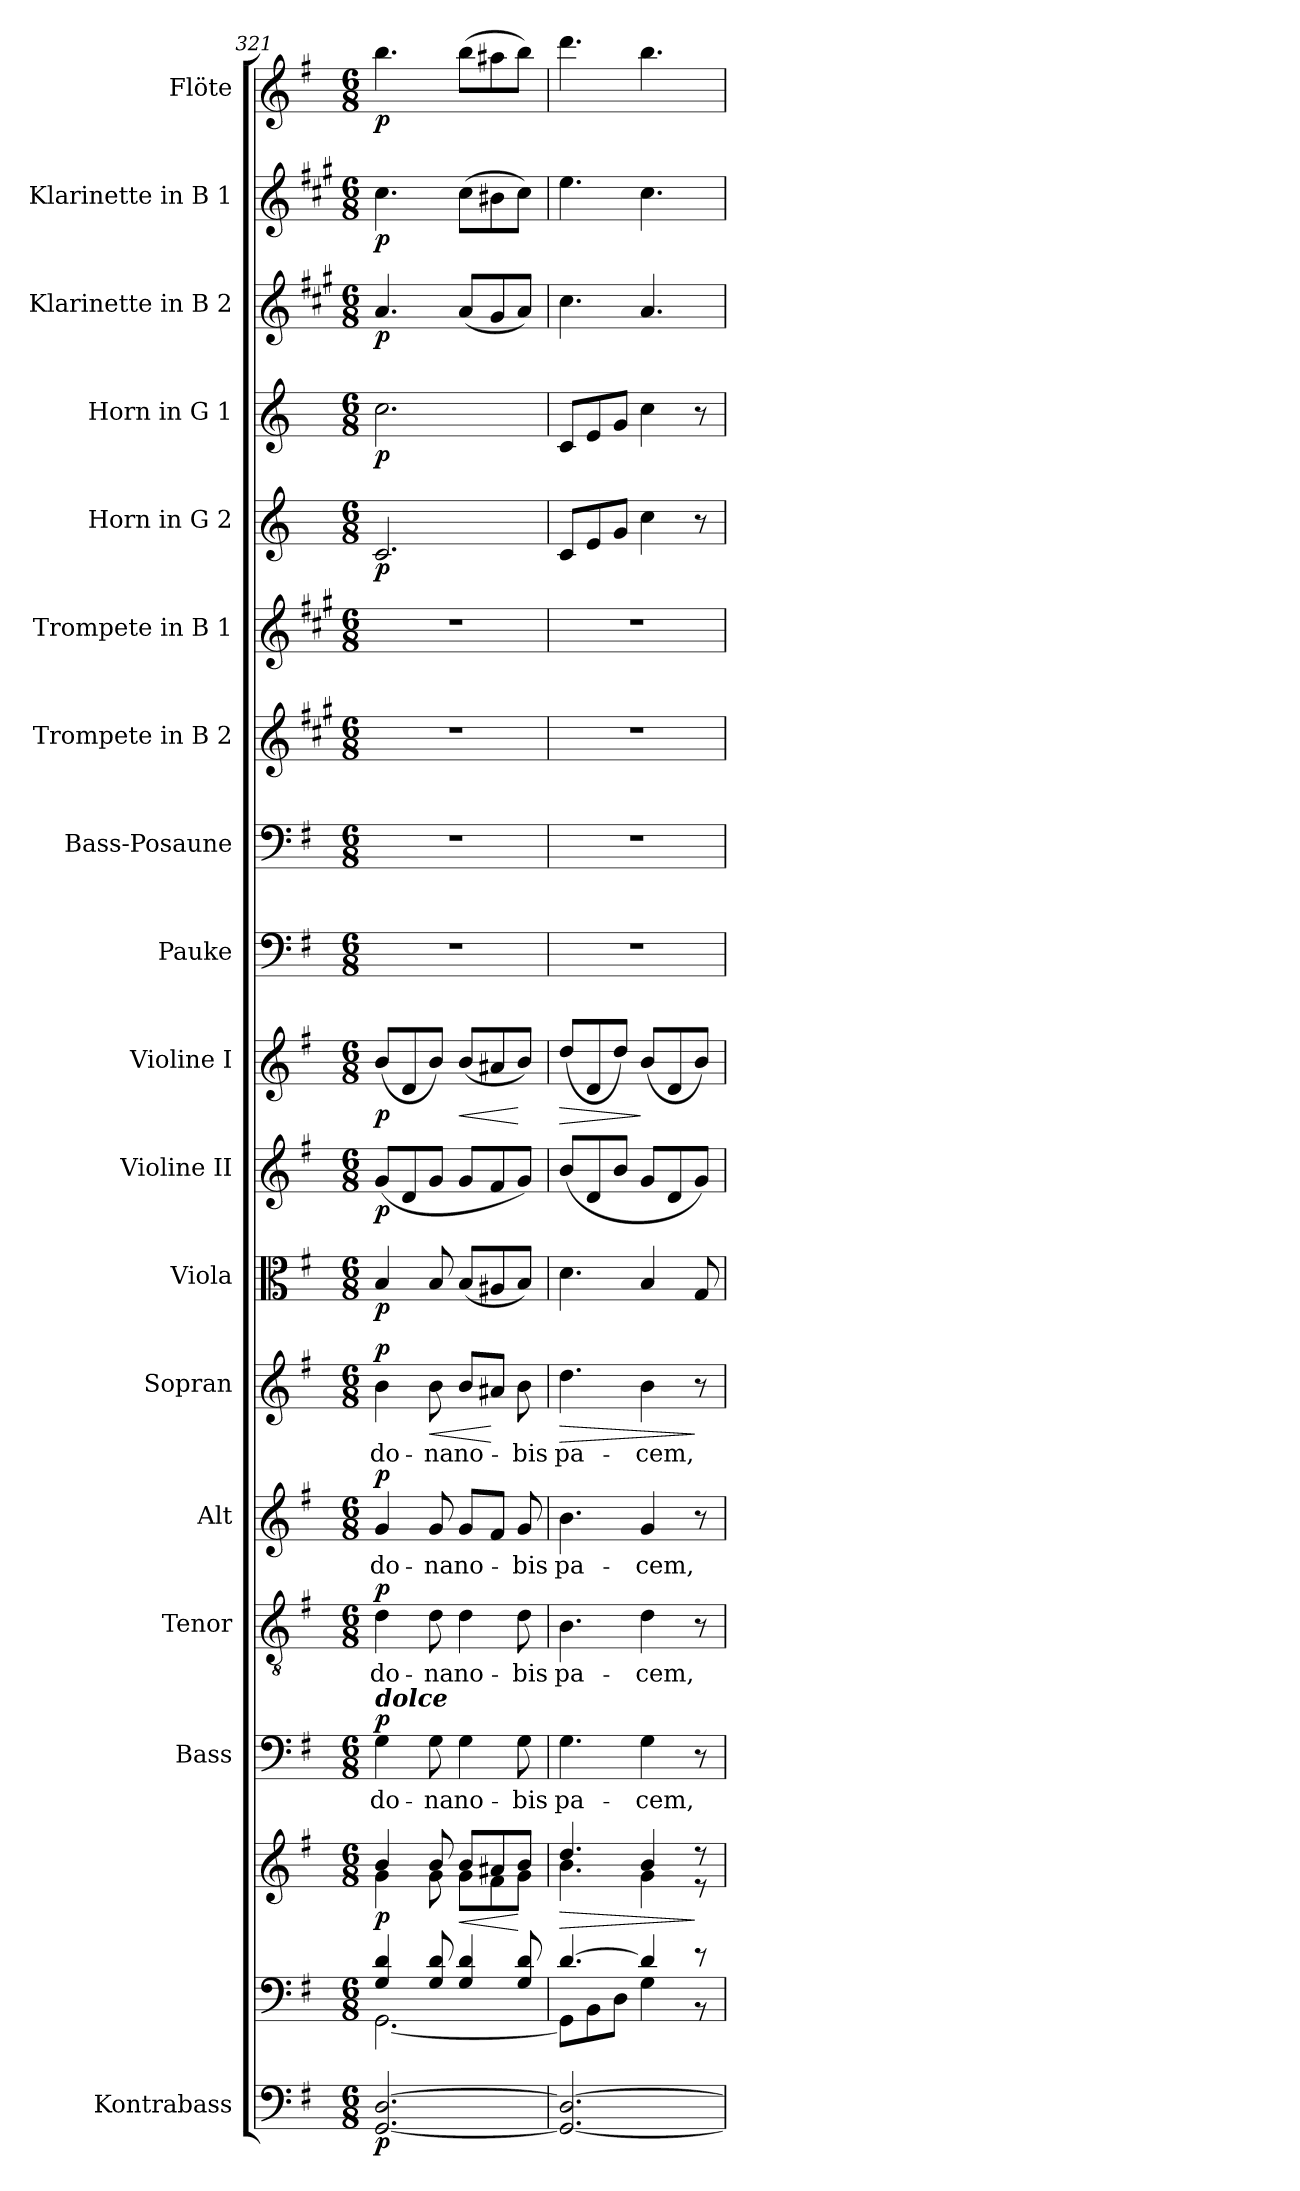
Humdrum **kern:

**kern	**dynam	**kern	**kern	**dynam	**kern	**text	**dynam	**kern	**text	**dynam	**kern	**text	**dynam	**kern	**text	**dynam	**kern	**dynam	**kern	**dynam	**kern	**dynam	**kern	**kern	**kern	**kern	**kern	**dynam	**kern	**dynam	**kern	**dynam	**kern	**dynam	**kern	**dynam
*part18	*part18	*part17	*part17	*part17	*part16	*part16	*part16	*part15	*part15	*part15	*part14	*part14	*part14	*part13	*part13	*part13	*part12	*part12	*part11	*part11	*part10	*part10	*part9	*part8	*part7	*part6	*part5	*part5	*part4	*part4	*part3	*part3	*part2	*part2	*part1	*part1
*staff19	*staff19	*staff18	*staff17	*staff17/18	*staff16	*staff16	*staff16	*staff15	*staff15	*staff15	*staff14	*staff14	*staff14	*staff13	*staff13	*staff13	*staff12	*staff12	*staff11	*staff11	*staff10	*staff10	*staff9	*staff8	*staff7	*staff6	*staff5	*staff5	*staff4	*staff4	*staff3	*staff3	*staff2	*staff2	*staff1	*staff1
*I"Kontrabass	*	*	*	*	*I"Bass	*	*	*I"Tenor	*	*	*I"Alt	*	*	*I"Sopran	*	*	*I"Viola	*	*I"Violine II	*	*I"Violine I	*	*I"Pauke	*I"Bass-Posaune	*I"Trompete in B 2	*I"Trompete in B 1	*I"Horn in G 2	*	*I"Horn in G 1	*	*I"Klarinette in B 2	*	*I"Klarinette in B 1	*	*I"Flöte	*
*I'Kb.	*	*	*	*	*I'B	*	*	*I'T	*	*	*I'A	*	*	*I'S	*	*	*I'Vla.	*	*I'Vl. II	*	*I'Vl. I	*	*I'Pk.	*I'B. Pos.	*	*	*I'Hrn. 2	*	*I'Hrn. 1	*	*	*	*	*	*I'Fl.	*
*clefF4	*	*clefF4	*clefG2	*	*clefF4	*	*	*clefGv2	*	*	*clefG2	*	*	*clefG2	*	*	*clefC3	*	*clefG2	*	*clefG2	*	*clefF4	*clefF4	*clefG2	*clefG2	*clefG2	*	*clefG2	*	*clefG2	*	*clefG2	*	*clefG2	*
*ITrd7c12	*	*	*	*	*	*	*	*	*	*	*	*	*	*	*	*	*	*	*	*	*	*	*	*	*ITrd1c2	*ITrd1c2	*ITrd3c5	*	*ITrd3c5	*	*ITrd1c2	*	*ITrd1c2	*	*	*
*k[f#]	*	*k[f#]	*k[f#]	*	*k[f#]	*	*	*k[f#]	*	*	*k[f#]	*	*	*k[f#]	*	*	*k[f#]	*	*k[f#]	*	*k[f#]	*	*k[f#]	*k[f#]	*k[f#]	*k[f#]	*k[f#]	*	*k[f#]	*	*k[f#]	*	*k[f#]	*	*k[f#]	*
*G:	*	*G:	*G:	*	*G:	*	*	*G:	*	*	*G:	*	*	*G:	*	*	*G:	*	*G:	*	*G:	*	*G:	*G:	*G:	*G:	*G:	*	*G:	*	*G:	*	*G:	*	*G:	*
*M6/8	*	*M6/8	*M6/8	*	*M6/8	*	*	*M6/8	*	*	*M6/8	*	*	*M6/8	*	*	*M6/8	*	*M6/8	*	*M6/8	*	*M6/8	*M6/8	*M6/8	*M6/8	*M6/8	*	*M6/8	*	*M6/8	*	*M6/8	*	*M6/8	*
=321	=321	=321	=321	=321	=321	=321	=321	=321	=321	=321	=321	=321	=321	=321	=321	=321	=321	=321	=321	=321	=321	=321	=321	=321	=321	=321	=321	=321	=321	=321	=321	=321	=321	=321	=321	=321
*	*	*^	*^	*	*	*	*	*	*	*	*	*	*	*	*	*	*	*	*	*	*	*	*	*	*	*	*	*	*	*	*	*	*	*	*	*
!	!	!	!	!	!	!	!LO:TX:a:Bi:t=dolce	!	!	!	!	!	!	!	!	!	!	!	!	!	!	!	!	!	!	!	!	!	!	!	!	!	!	!	!	!	!	!
!	!LO:DY:b	!	!	!	!	!LO:DY:b	!	!LO:LY:b	!LO:DY:a	!	!LO:LY:b	!LO:DY:a	!	!LO:LY:b	!LO:DY:a	!	!LO:LY:b	!LO:DY:a	!	!LO:DY:b	!	!LO:DY:b	!	!LO:DY:b	!	!	!	!	!	!LO:DY:b	!	!LO:DY:b	!	!LO:DY:b	!	!LO:DY:b	!	!LO:DY:b
[2.GGG/ [2.DD/	p	4G/ 4d/	[<2.GG\	4b/	4g\	p	4G\	do-	p	4d\	do-	p	4g/	do-	p	4b\	do-	p	4B/	p	(<8g/L	p	(<8b/L	p	2.r	2.r	2.r	2.r	2.G/	p	2.g\	p	4.g/	p	4.b\	p	4.bb\	p
.	.	.	.	.	.	.	.	.	.	.	.	.	.	.	.	.	.	.	.	.	8d/	.	8d/	.	.	.	.	.	.	.	.	.	.	.	.	.	.	.
!	!	!	!	!	!	!	!	!LO:LY:b	!	!	!LO:LY:b	!	!	!LO:LY:b	!	!	!LO:LY:b	!LO:HP:b	!	!	!	!	!	!	!	!	!	!	!	!	!	!	!	!	!	!	!	!
.	.	8G/ 8d/	.	8b/	8g\	.	8G\	-na	.	8d\	-na	.	8g/	-na	.	8b\	-na	<	8B/	.	8g/J	.	8b/J)	.	.	.	.	.	.	.	.	.	.	.	.	.	.	.
!	!	!	!	!	!	!LO:HP:b	!	!LO:LY:b	!	!	!LO:LY:b	!	!	!LO:LY:b	!	!	!LO:LY:b	!	!	!	!	!	!	!LO:HP:b	!	!	!	!	!	!	!	!	!	!	!	!	!	!
.	.	4G/ 4d/	.	8b/L	8g\L	<	4G\	no-	.	4d\	no-	.	8g/L	no-	.	8b/L	no-	.	(<8B/L	.	8g/L	.	(<8b/L	<	.	.	.	.	.	.	.	.	(<8g/L	.	(>8b\L	.	(>8bb\L	.
.	.	.	.	8a#X/	8f#\	.	.	.	.	.	.	.	8f#/J	.	.	8a#X/J	.	[	8A#X/	.	8f#/	.	8a#X/	.	.	.	.	.	.	.	.	.	8f#/	.	8a#X\	.	8aa#X\	.
!	!	!	!	!	!	!	!	!LO:LY:b	!	!	!LO:LY:b	!	!	!LO:LY:b	!	!	!LO:LY:b	!	!	!	!	!	!	!	!	!	!	!	!	!	!	!	!	!	!	!	!	!
.	.	8G/ 8d/	.	8b/J	8g\J	[	8G\	-bis	.	8d\	-bis	.	8g/	-bis	.	8b\	-bis	.	8B/J)	.	8g/J)	.	8b/J)	[	.	.	.	.	.	.	.	.	8g/J)	.	8b\J)	.	8bb\J)	.
=322	=322	=322	=322	=322	=322	=322	=322	=322	=322	=322	=322	=322	=322	=322	=322	=322	=322	=322	=322	=322	=322	=322	=322	=322	=322	=322	=322	=322	=322	=322	=322	=322	=322	=322	=322	=322	=322	=322
!	!	!	!	!	!	!LO:HP:b	!	!LO:LY:b	!	!	!LO:LY:b	!	!	!LO:LY:b	!	!	!LO:LY:b	!LO:HP:b	!	!	!	!	!	!LO:HP:b	!	!	!	!	!	!	!	!	!	!	!	!	!	!
2.GGG/_ 2.DD/_	.	[>4.d/	8GG\L]	4.dd/	4.b\	>	4.G\	pa-	.	4.B\	pa-	.	4.b\	pa-	.	4.dd\	pa-	>	4.d\	.	(<8b/L	.	(<8dd/L	>	2.r	2.r	2.r	2.r	8G/L	.	8G/L	.	4.b\	.	4.dd\	.	4.ddd\	.
.	.	.	8BB\	.	.	.	.	.	.	.	.	.	.	.	.	.	.	.	.	.	8d/	.	8d/	.	.	.	.	.	8B/	.	8B/	.	.	.	.	.	.	.
.	.	.	8D\J	.	.	.	.	.	.	.	.	.	.	.	.	.	.	.	.	.	8b/J	.	8dd/J)	.	.	.	.	.	8d/J	.	8d/J	.	.	.	.	.	.	.
!	!	!	!	!	!	!	!	!LO:LY:b	!	!	!LO:LY:b	!	!	!LO:LY:b	!	!	!LO:LY:b	!	!	!	!	!	!	!	!	!	!	!	!	!	!	!	!	!	!	!	!	!
.	.	4d/]	4G\	4b/	4g\	.	4G\	-cem,	.	4d\	-cem,	.	4g/	-cem,	.	4b\	-cem,	.	4B/	.	8g/L	.	(<8b/L	]	.	.	.	.	4g\	.	4g\	.	4.g/	.	4.b\	.	4.bb\	.
.	.	.	.	.	.	.	.	.	.	.	.	.	.	.	.	.	.	.	.	.	8d/	.	8d/	.	.	.	.	.	.	.	.	.	.	.	.	.	.	.
.	.	8r	8r	8r	8r	]	8r	.	.	8r	.	.	8r	.	.	8r	.	]	8G/	.	8g/J)	.	8b/J)	.	.	.	.	.	8r	.	8r	.	.	.	.	.	.	.
*	*	*v	*v	*	*	*	*	*	*	*	*	*	*	*	*	*	*	*	*	*	*	*	*	*	*	*	*	*	*	*	*	*	*	*	*	*	*	*
*	*	*	*v	*v	*	*	*	*	*	*	*	*	*	*	*	*	*	*	*	*	*	*	*	*	*	*	*	*	*	*	*	*	*	*	*	*	*
=	=	=	=	=	=	=	=	=	=	=	=	=	=	=	=	=	=	=	=	=	=	=	=	=	=	=	=	=	=	=	=	=	=	=	=	=
*-	*-	*-	*-	*-	*-	*-	*-	*-	*-	*-	*-	*-	*-	*-	*-	*-	*-	*-	*-	*-	*-	*-	*-	*-	*-	*-	*-	*-	*-	*-	*-	*-	*-	*-	*-	*-
